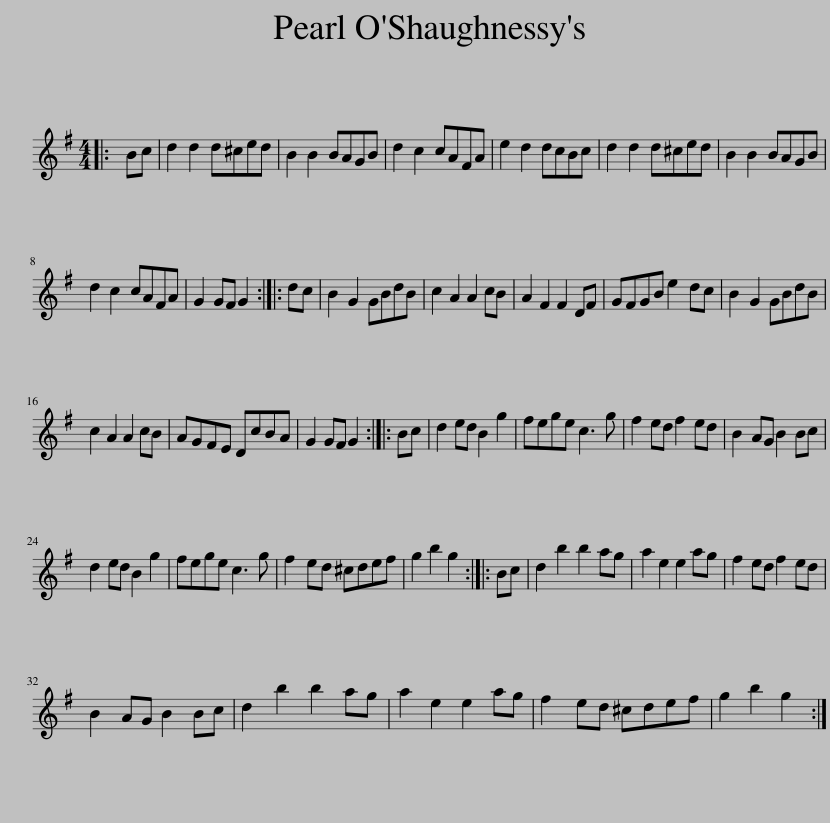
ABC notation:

X:1
L:1/8
M:4/4
I:linebreak $
K:G
V:1 treble
V:1
|: Bc | d2 d2 d^ced | B2 B2 BAGB | d2 c2 cAFA | e2 d2 dcBc | %5
 d2 d2 d^ced | B2 B2 BAGB |$ d2 c2 cAFA | G2 GF G2 :: dc | %10
 B2 G2 GBdB | c2 A2 A2 cB | A2 F2 F2 DF | GFGB e2 dc | B2 G2 GBdB |$ %15
 c2 A2 A2 cB | AGFE DcBA | G2 GF G2 :: Bc | d2 ed B2 g2 | %20
 fege c3 g | f2 ed f2 ed | B2 AG B2 Bc |$ d2 ed B2 g2 | fege c3 g | %25
 f2 ed ^cdef | g2 b2 g2 :: Bc | d2 b2 b2 ag | a2 e2 e2 ag | %30
 f2 ed f2 ed |$ B2 AG B2 Bc | d2 b2 b2 ag | a2 e2 e2 ag | f2 ed ^cdef | %35
 g2 b2 g2 :| %36
